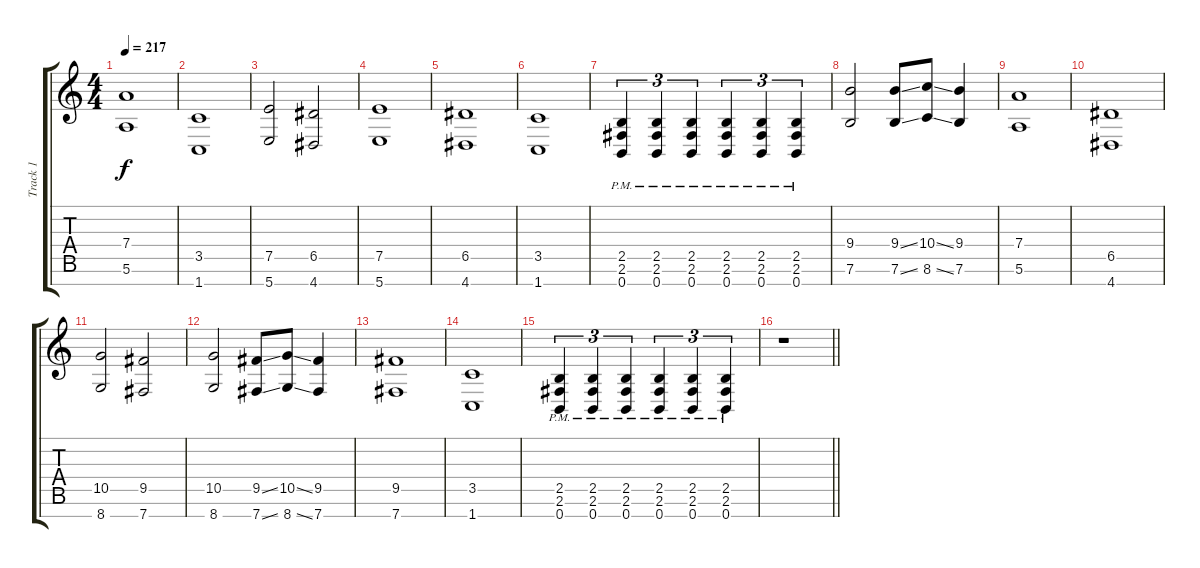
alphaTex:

\track ("Track 1" "Track 1") {instrument distortionguitar}
\staff {score tabs}
\tuning (E4 B3 G3 D3 A2 E2 B1) {hide}
\ts (4 4)
\tempo 217
\clef g2
\ks c
(7.4 5.6).1{dy f} |
(3.5 1.7).1 |
(7.5 5.7).2 (6.5 4.7).2 |
(7.5 5.7).1 |
(6.5 4.7).1 |
(3.5 1.7).1 |
(2.5{pm} 2.6{pm} 0.7).4{tu (3 2)} (2.5{pm} 2.6{pm} 0.7).4{tu (3 2)} (2.5{pm} 2.6{pm} 0.7).4{tu (3 2)} (2.5{pm} 2.6{pm} 0.7).4{tu (3 2)} (2.5{pm} 2.6{pm} 0.7).4{tu (3 2)} (2.5{pm} 2.6{pm} 0.7).4{tu (3 2)} |
(9.4 7.6).2 (9.4{ss} 7.6{ss}).8 (10.4{ss} 8.6{ss}).8 (9.4 7.6).4 |
(7.4 5.6).1 |
(6.5 4.7).1 |
(10.5 8.7).2 (9.5 7.7).2 |
(10.5 8.7).2 (9.5{ss} 7.7{ss}).8 (10.5{ss} 8.7{ss}).8 (9.5 7.7).4 |
(9.5 7.7).1 |
(3.5 1.7).1 |
(2.5{pm} 2.6{pm} 0.7).4{tu (3 2)} (2.5{pm} 2.6{pm} 0.7).4{tu (3 2)} (2.5{pm} 2.6{pm} 0.7).4{tu (3 2)} (2.5{pm} 2.6{pm} 0.7).4{tu (3 2)} (2.5{pm} 2.6{pm} 0.7).4{tu (3 2)} (2.5{pm} 2.6{pm} 0.7).4{tu (3 2)} |
\barLineRight lightlight
r.1
